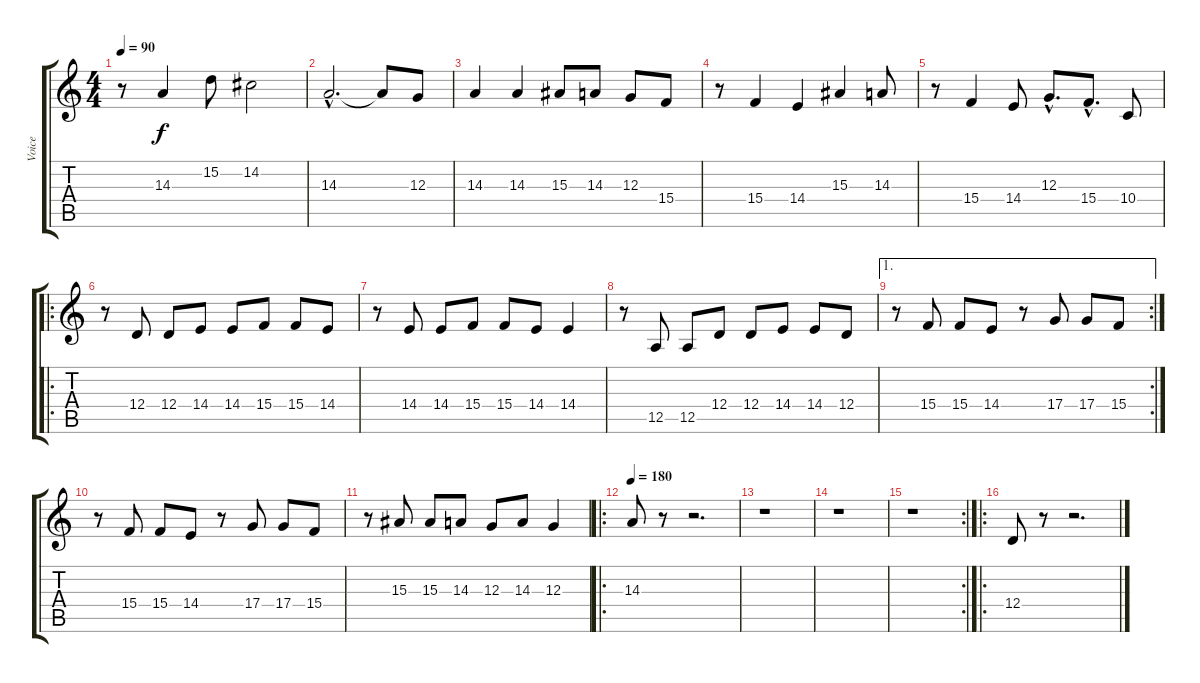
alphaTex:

\track ("Voice" "Voice") {instrument choiraahs}
\staff {score tabs}
\tuning (E4 B3 G3 D3 A2 E2) {hide}
\ts (4 4)
\tempo 90
\clef g2
\ks c
r.8{dy f} 14.3.4 15.2.8 14.2.2 |
14.3{hac}.2{d volume 10} 14.3{t}.8 12.3.8 |
14.3.4 14.3.4 15.3.8 14.3.8 12.3.8 15.4.8 |
r.8 15.4.4 14.4.4 15.3.4 14.3.8 |
r.8 15.4.4 14.4.8 12.3{hac}.8{d} 15.4{hac}.8{d} 10.4.8 |
\ro
r.8 12.4.8 12.4.8 14.4.8 14.4.8 15.4.8 15.4.8 14.4.8 |
r.8 14.4.8 14.4.8 15.4.8 15.4.8 14.4.8 14.4.4 |
r.8 12.5.8 12.5.8 12.4.8 12.4.8 14.4.8 14.4.8 12.4.8 |
\ae 1
\rc 2
r.8 15.4.8 15.4.8 14.4.8 r.8 17.4.8 17.4.8 15.4.8 |
r.8 15.4.8 15.4.8 14.4.8 r.8 17.4.8 17.4.8 15.4.8 |
r.8 15.3.8 15.3.8 14.3.8 12.3.8 14.3.8 12.3.4 |
\ro
\tempo 180
14.3.8 r.8 r.2{d} |
r.1 |
r.1 |
\rc 2
r.1 |
\ro
12.4.8 r.8 r.2{d}
